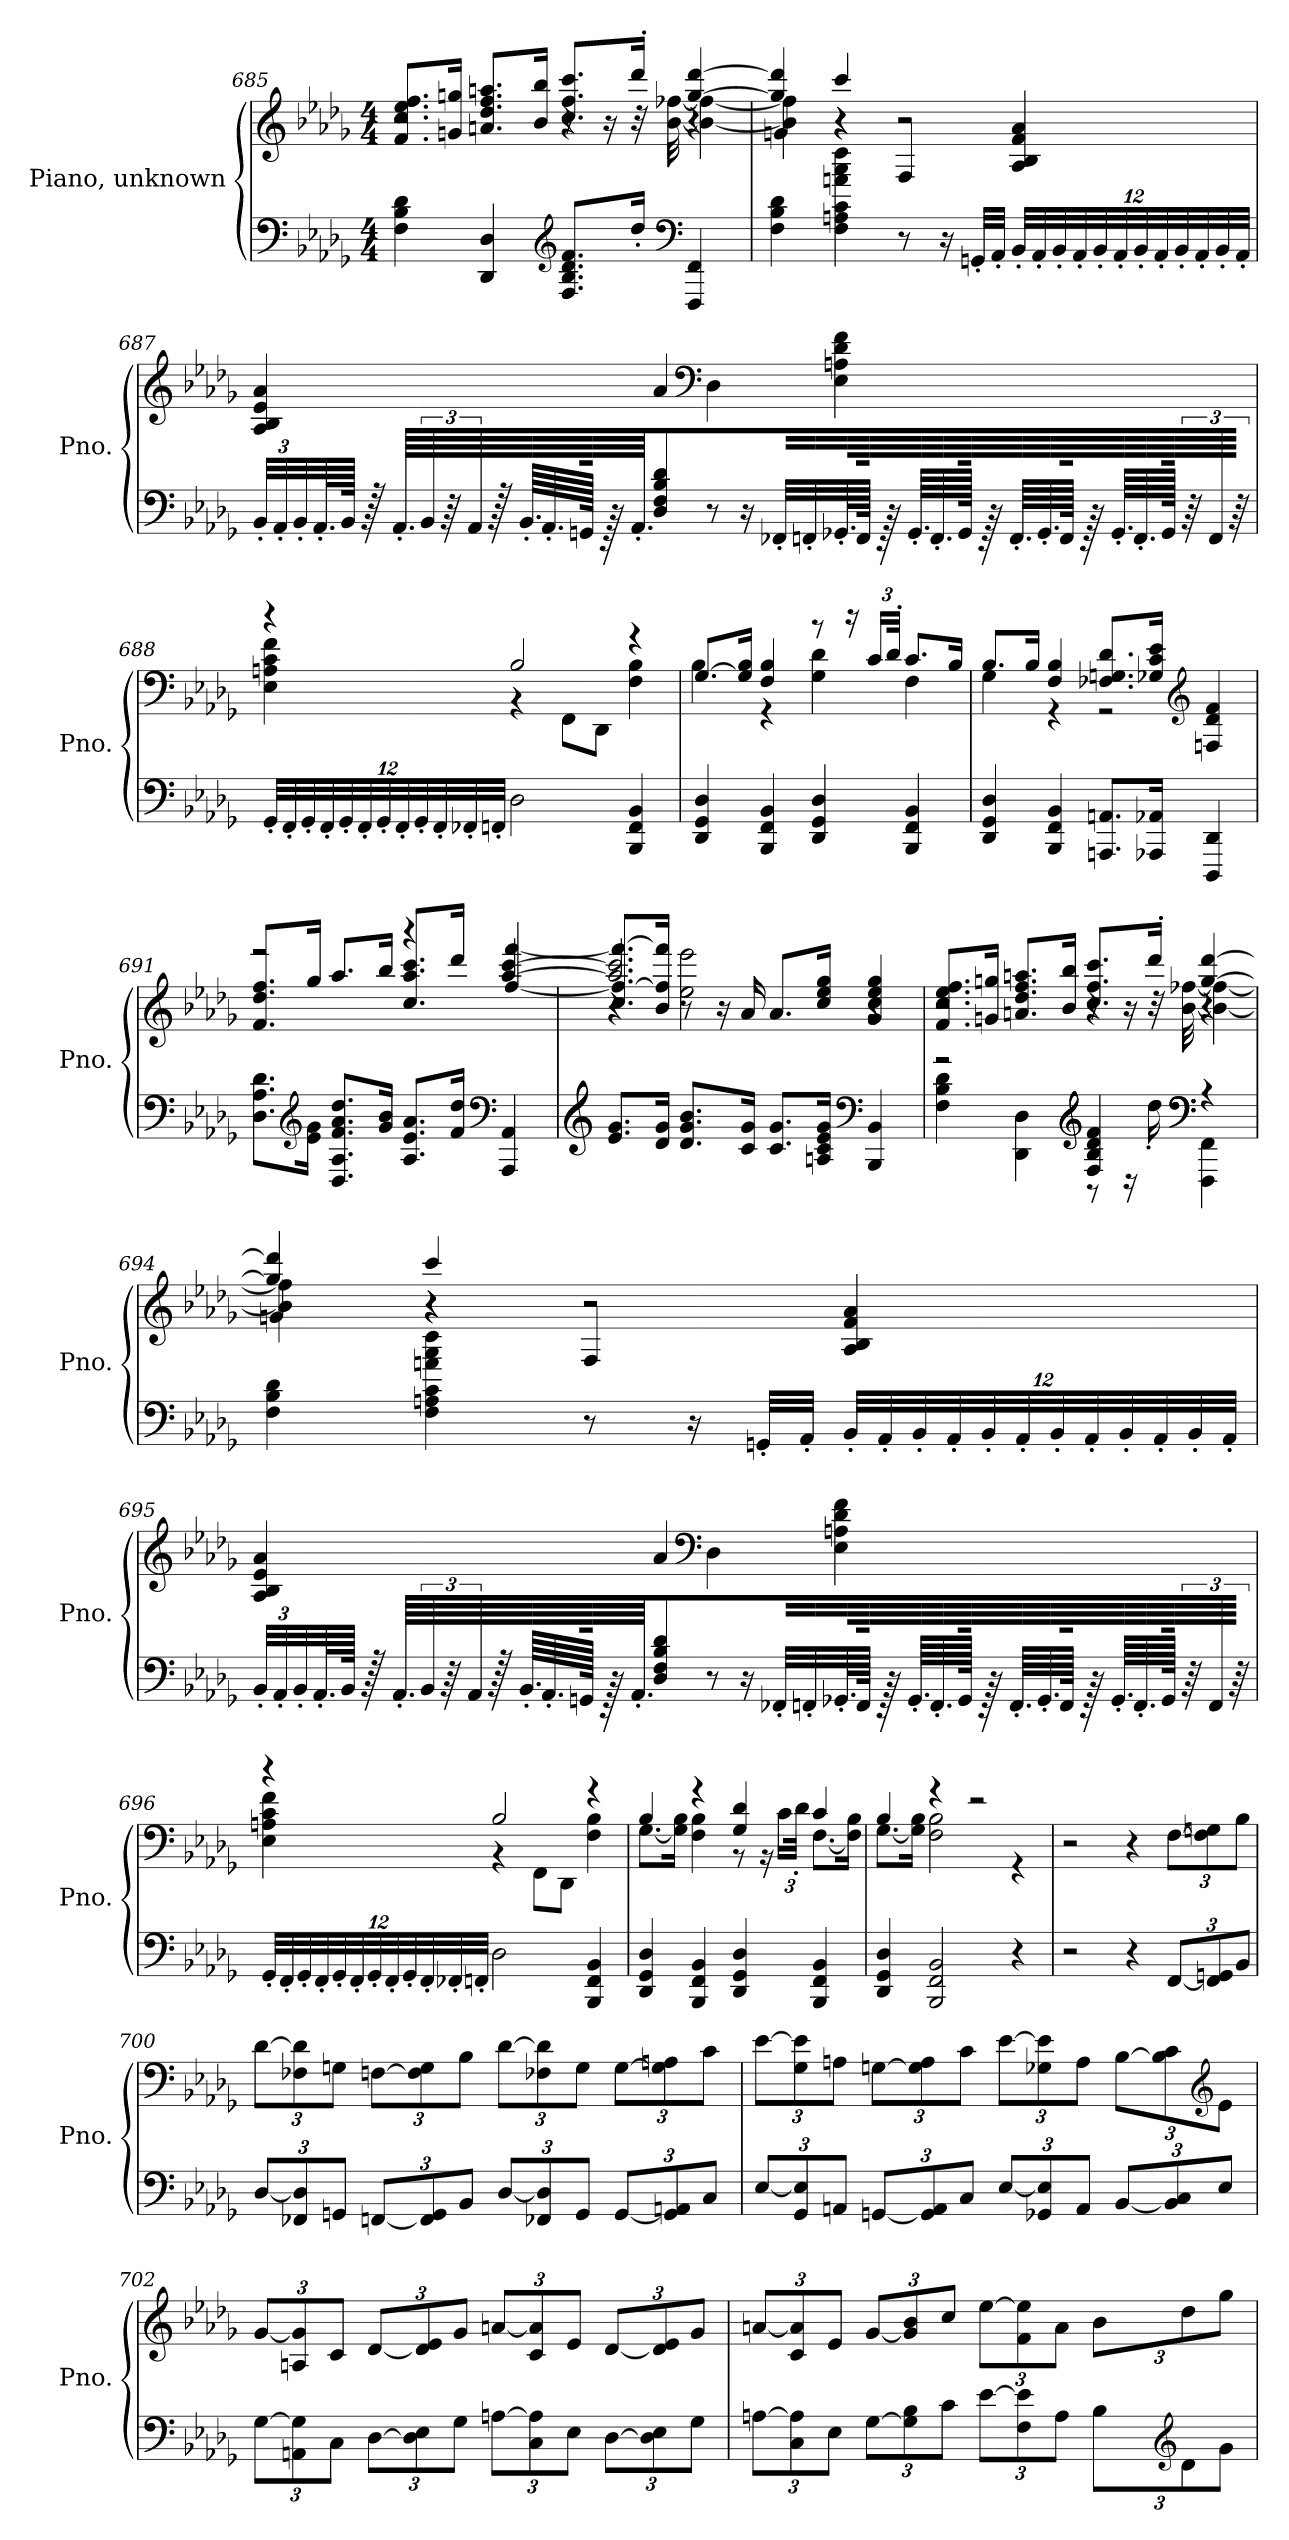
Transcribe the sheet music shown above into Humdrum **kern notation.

**kern	**kern
*part1	*part1
*staff2	*staff1
*I"Piano, unknown	*
*I'Pno.	*
*clefF4	*clefG2
*k[b-e-a-d-g-]	*k[b-e-a-d-g-]
*M4/4	*M4/4
=685	=685
*	*^
*	*	*^
4F\ 4B-\ 4d-\	2r	2r	8.f/ 8.cc/ 8.ee-/ 8.ff/L
.	.	.	16gn/ 16ggn/Jk
4DD-/ 4D-/	.	.	8.an/ 8.dd-/ 8.ff/ 8.aan/L
.	.	.	16b-/ 16bb-/Jk
*clefG2	*	*	*
8.F/ 8.B-/ 8.d-/ 8.f/L	4r	8r	8.cc/ 8.ff/ 8.ccc/L
.	.	16r	.
16dd-'/Jk	.	32r	16ddd-'/Jk
.	.	[32b-\ [32ff-X\	.
*clefF4	*	*	*
4FFF/ 4FF/	[4gg/ [4ddd-/	4b-\_ 4ff-\_	4r
!!LO:LB:g=z	!!	!!
=686	=686	=686	=686
4F\ 4B-\ 4d-\	4gg/] 4ddd-/]	4b-\] 4ff-\]	4gn/
4F\ 4An\ 4c\ 4an\ 4cc\ 4ff\	4r	4r	4ccc/
8r	2r	2r	4F/
16r	.	.	.
32GGn'/LLL	.	.	.
32AA-'/JJJ	.	.	.
*Xbrackettup	*	*	*
48BB-'/LLL	.	.	4A-/ 4B-/ 4f/ 4a-/
48AA-'/	.	.	.
48BB-'/	.	.	.
48AA-'/	.	.	.
48BB-'/	.	.	.
48AA-'/	.	.	.
48BB-'/	.	.	.
48AA-'/	.	.	.
48BB-'/	.	.	.
48AA-'/	.	.	.
48BB-'/	.	.	.
48AA-'/JJJ	.	.	.
*	*v	*v	*v
!!LO:LB:g=z
=687	=687
48BB-'/LLL	4A-/ 4B-/ 4e-/ 4a-/
48AA-'/	.
48BB-'/	.
64.AA-'/L	.
128BB-/JJJJk	.
128r	.
64.AA-'/LLLL	.
*brackettup	*
96BB-/JJJJ	.
96r	.
96AA-/	.
128r	.
64.BB-'/LLLL	.
64.AA-'/	.
128GGn/JJJJk	.
128r	.
64.AA-'/	.
4D-\ 4F\ 4B-\ 4d-\	4a-/
*	*clefF4
8r	4D-\
16r	.
32FF-X'/LLL	.
32FFn'/	.
64.GG-X'/L	4E-\ 4An\ 4d-\ 4f\
128FF/JJJJk	.
128r	.
64.GG-'/LLLL	.
64.FF'/	.
128GG-/JJJJk	.
128r	.
64.FF'/LLLL	.
64.GG-'/	.
128FF/JJJJk	.
128r	.
64.GG-'/LLLL	.
64.FF'/	.
128GG-/JJJJk	.
96r	.
96FF/	.
96r	.
!!LO:PB:g=z
=688	=688
*Xbrackettup	*
*	*^
48GG-'/LLL	4r	4E-\ 4An\ 4c\ 4f\
48FF'/	.	.
48GG-'/	.	.
48FF'/	.	.
48GG-'/	.	.
48FF'/	.	.
48GG-'/	.	.
48FF'/	.	.
48GG-'/	.	.
48FF'/	.	.
48FF-X'/	.	.
48FFn'/JJJ	.	.
2D-\	2B-/	4r
.	.	8FF\L
.	.	8DD-\J
4BBB-/ 4FF/ 4BB-/	4r	4F\ 4B-\
=689	=689	=689
4DD-/ 4GG-/ 4D-/	[8.G-/L	4B-\
.	16G-/] 16B-/Jk	.
4BBB-/ 4FF/ 4BB-/	4F/ 4B-/	4r
4DD-/ 4GG-/ 4D-/	8r	4G-\ 4d-\
.	16r	.
*	*Xbrackettup	*
.	24c/LL	.
.	48d-'/JJk	.
4BBB-/ 4FF/ 4BB-/	8.c/L	4F\
.	16B-/Jk	.
=690	=690	=690
4DD-/ 4GG-/ 4D-/	8.B-/L	4G-\
.	16B-/Jk	.
4BBB-/ 4FF/ 4BB-/	4F/ 4B-/	4r
8.AAAn/ 8.AAn/L	8.F-X/ 8.Gn/ 8.d-/L	2r
16AAA-X/ 16AA-X/Jk	16G-X/ 16c/ 16e-/Jk	.
*	*clefG2	*
4DDD-/ 4DD-/	4Fn/ 4d-/ 4f/	.
!!LO:LB:g=z	!!
=691	=691	=691
8.D-\ 8.A-\ 8.d-\L	2r	8.f/ 8.dd-/ 8.ff/L
*clefG2	*	*
16e-\ 16g-\Jk	.	16gg-/Jk
8.D-/ 8.A-/ 8.f/ 8.a-/ 8.dd-/L	.	8.aa-/L
16g-/ 16b-/Jk	.	16bb-/Jk
8.A-/ 8.e-/ 8.a-/L	4r	8.cc/ 8.aa-/ 8.ccc/L
16f/ 16dd-/Jk	.	16ddd-/Jk
*clefF4	*	*
4AAA-/ 4AA-/	[4aa-/ [4ccc/	[4ff/ [4fff/
*	*v	*v
=692	=692
*clefG2	*
*	*^
*	*	*^
8.e-/ 8.g-/L	2.aa-/] 2.ccc/]	4r	8.cc/ 8.ff/_ 8.fff/_L
16d-/ 16g-/Jk	.	.	16b-/ 16ff/] 16fff/]Jk
8.d-/ 8.g-/ 8.b-/L	.	2ee-\ 2eee-\	8r
.	.	.	16r
16c/ 16g-/Jk	.	.	16a-/
8.c/ 8.g-/L	.	.	8.a-/L
16An/ 16c/ 16e-/ 16g-/Jk	.	.	16cc/ 16ee-/ 16gg-/Jk
*clefF4	*	*	*
4BBB-/ 4BB-/	4r	4r	4g-/ 4cc/ 4ee-/ 4gg-/
!!LO:LB:g=z	!!	!!
=693	=693	=693	=693
*^	*	*	*
2r	4F\ 4B-\ 4d-\	2r	2r	8.f/ 8.cc/ 8.ee-/ 8.ff/L
.	.	.	.	16gn/ 16ggn/Jk
.	4DD-\ 4D-\	.	.	8.an/ 8.dd-/ 8.ff/ 8.aan/L
.	.	.	.	16b-/ 16bb-/Jk
*clefG2	*	*	*	*
4F/ 4B-/ 4d-/ 4f/	8r	4r	8r	8.cc/ 8.ff/ 8.ccc/L
.	16r	.	16r	.
.	16dd-'\	.	32r	16ddd-'/Jk
.	.	.	[32b-\ [32ff-X\	.
*clefF4	*	*	*	*
4r	4FFF\ 4FF\	[4gg/ [4ddd-/	4b-\_ 4ff-\_	4r
*v	*v	*	*	*
=694	=694	=694	=694
4F\ 4B-\ 4d-\	4gg/] 4ddd-/]	4b-\] 4ff-\]	4gn/
4F\ 4An\ 4c\ 4an\ 4cc\ 4ff\	4r	4r	4ccc/
8r	2r	2r	4F/
16r	.	.	.
32GGn'/LLL	.	.	.
32AA-'/JJJ	.	.	.
48BB-'/LLL	.	.	4A-/ 4B-/ 4f/ 4a-/
48AA-'/	.	.	.
48BB-'/	.	.	.
48AA-'/	.	.	.
48BB-'/	.	.	.
48AA-'/	.	.	.
48BB-'/	.	.	.
48AA-'/	.	.	.
48BB-'/	.	.	.
48AA-'/	.	.	.
48BB-'/	.	.	.
48AA-'/JJJ	.	.	.
*	*v	*v	*v
!!LO:LB:g=z
=695	=695
48BB-'/LLL	4A-/ 4B-/ 4e-/ 4a-/
48AA-'/	.
48BB-'/	.
64.AA-'/L	.
128BB-/JJJJk	.
128r	.
64.AA-'/LLLL	.
*brackettup	*
96BB-/JJJJ	.
96r	.
96AA-/	.
128r	.
64.BB-'/LLLL	.
64.AA-'/	.
128GGn/JJJJk	.
128r	.
64.AA-'/	.
4D-\ 4F\ 4B-\ 4d-\	4a-/
*	*clefF4
8r	4D-\
16r	.
32FF-X'/LLL	.
32FFn'/	.
64.GG-X'/L	4E-\ 4An\ 4d-\ 4f\
128FF/JJJJk	.
128r	.
64.GG-'/LLLL	.
64.FF'/	.
128GG-/JJJJk	.
128r	.
64.FF'/LLLL	.
64.GG-'/	.
128FF/JJJJk	.
128r	.
64.GG-'/LLLL	.
64.FF'/	.
128GG-/JJJJk	.
96r	.
96FF/	.
96r	.
!!LO:LB:g=z
=696	=696
*Xbrackettup	*
*	*^
48GG-'/LLL	4r	4E-\ 4An\ 4c\ 4f\
48FF'/	.	.
48GG-'/	.	.
48FF'/	.	.
48GG-'/	.	.
48FF'/	.	.
48GG-'/	.	.
48FF'/	.	.
48GG-'/	.	.
48FF'/	.	.
48FF-X'/	.	.
48FFn'/JJJ	.	.
2D-\	2B-/	4r
.	.	8FF\L
.	.	8DD-\J
4BBB-/ 4FF/ 4BB-/	4r	4F\ 4B-\
=697	=697	=697
4DD-/ 4GG-/ 4D-/	4B-/	[8.G-\L
.	.	16G-\] 16B-\Jk
4BBB-/ 4FF/ 4BB-/	4r	4F\ 4B-\
4DD-/ 4GG-/ 4D-/	4G-/ 4d-/	8r
.	.	16r
.	.	24c\LL
.	.	48d-'\JJk
4BBB-/ 4FF/ 4BB-/	4c/	[8.F\L
.	.	16F\] 16B-\Jk
=698	=698	=698
4DD-/ 4GG-/ 4D-/	4B-/	[8.G-\L
.	.	16G-\] 16B-\Jk
2BBB-/ 2FF/ 2BB-/	4r	2F\ 2B-\
.	2r	.
4r	.	4r
*	*v	*v
!!LO:LB:g=z
=699	=699
2r	2r
4r	4r
[12FF/L	[12F\L
12FF/] 12GGn/	12F\] 12Gn\
12BB-/J	12B-\J
=700	=700
[12D-/L	[12d-\L
12FF-X/ 12D-/]	12F-X\ 12d-\]
12GGn/J	12Gn\J
[12FFn/L	[12Fn\L
12FF/] 12GG/	12F\] 12G\
12BB-/J	12B-\J
[12D-/L	[12d-\L
12FF-X/ 12D-/]	12F-X\ 12d-\]
12GG/J	12G\J
[12GG/L	[12G\L
12GG/] 12AAn/	12G\] 12An\
12C/J	12c\J
!!LO:PB:g=z
=701	=701
[12E-/L	[12e-\L
12GG-/ 12E-/]	12G-\ 12e-\]
12AAn/J	12An\J
[12GGn/L	[12Gn\L
12GG/] 12AA/	12G\] 12A\
12C/J	12c\J
[12E-/L	[12e-\L
12GG-X/ 12E-/]	12G-X\ 12e-\]
12AA/J	12A\J
[12BB-/L	[12B-\L
12BB-/] 12C/	12B-\] 12c\
*	*clefG2
12E-/J	12e-\J
=702	=702
[12G-\L	[12g-/L
12AAn\ 12G-\]	12An/ 12g-/]
12C\J	12c/J
[12D-\L	[12d-/L
12D-\] 12E-\	12d-/] 12e-/
12G-\J	12g-/J
[12An\L	[12an/L
12C\ 12A\]	12c/ 12a/]
12E-\J	12e-/J
[12D-\L	[12d-/L
12D-\] 12E-\	12d-/] 12e-/
12G-\J	12g-/J
!!LO:LB:g=z
=703	=703
[12An\L	[12an/L
12C\ 12A\]	12c/ 12a/]
12E-\J	12e-/J
[12G-\L	[12g-/L
12G-\] 12B-\	12g-/] 12b-/
12c\J	12cc/J
[12e-\L	[12ee-\L
12F\ 12e-\]	12f\ 12ee-\]
12A\J	12a\J
12B-\L	12b-\L
*clefG2	*
12d-\	12dd-\
12g-\J	12gg-\J
=	=
*-	*-
